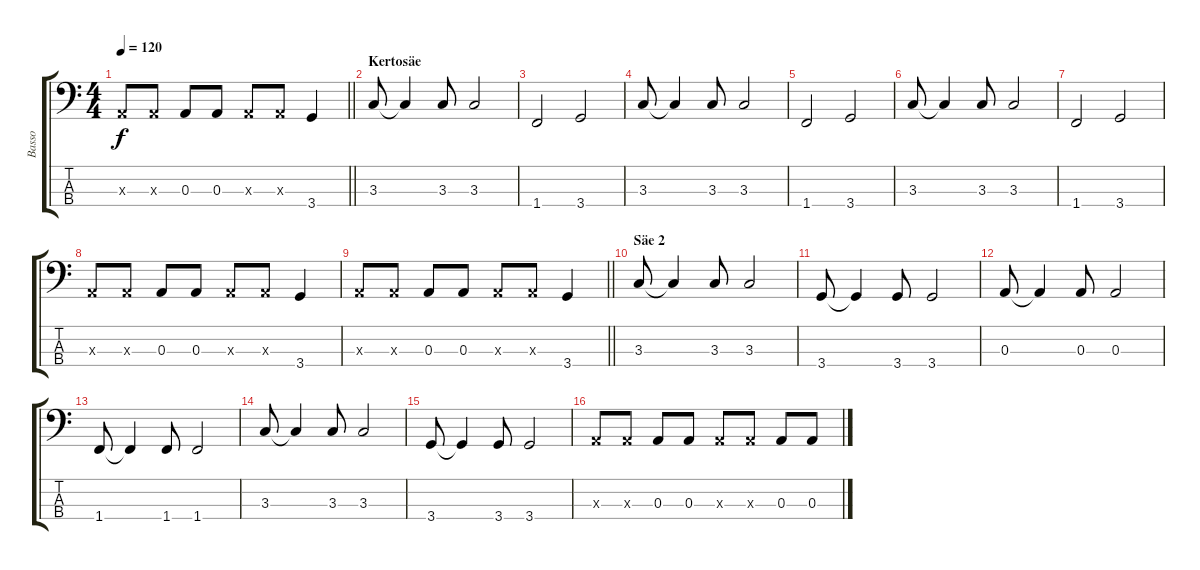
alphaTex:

\track ("Basso" "Basso") {instrument electricbassfinger}
\staff {score tabs}
\tuning (G2 D2 A1 E1) {hide}
\ts (4 4)
\tempo 120
\clef f4
\barLineRight lightlight
\ks c
0.3{x}.8{dy f} 0.3{x}.8 0.3.8 0.3.8 0.3{x}.8 0.3{x}.8 3.4.4 |
\section ("" "Kertosäe")
3.3.8 3.3{t}.4 3.3.8 3.3.2 |
1.4.2 3.4.2 |
3.3.8 3.3{t}.4 3.3.8 3.3.2 |
1.4.2 3.4.2 |
3.3.8 3.3{t}.4 3.3.8 3.3.2 |
1.4.2 3.4.2 |
0.3{x}.8 0.3{x}.8 0.3.8 0.3.8 0.3{x}.8 0.3{x}.8 3.4.4 |
\barLineRight lightlight
0.3{x}.8 0.3{x}.8 0.3.8 0.3.8 0.3{x}.8 0.3{x}.8 3.4.4 |
\section ("" "Säe 2")
3.3.8 3.3{t}.4 3.3.8 3.3.2 |
3.4.8 3.4{t}.4 3.4.8 3.4.2 |
0.3.8 0.3{t}.4 0.3.8 0.3.2 |
1.4.8 1.4{t}.4 1.4.8 1.4.2 |
3.3.8 3.3{t}.4 3.3.8 3.3.2 |
3.4.8 3.4{t}.4 3.4.8 3.4.2 |
0.3{x}.8 0.3{x}.8 0.3.8 0.3.8 0.3{x}.8 0.3{x}.8 0.3.8 0.3.8
